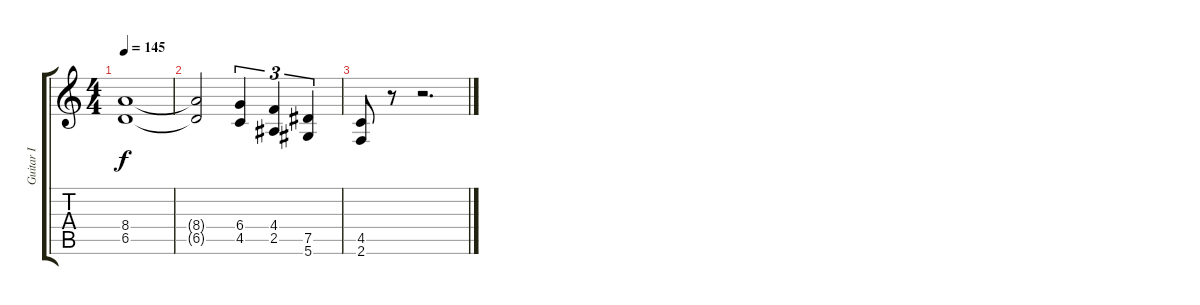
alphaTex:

\track ("Guitar I" "Guitar I") {instrument distortionguitar}
\staff {score tabs}
\tuning (Eb4 Bb3 Gb3 Db3 Ab2 Eb2) {hide}
\ts (4 4)
\tempo 145
\clef g2
\ks c
(8.4{t} 6.5{t}).1{dy f} |
(8.4{t} 6.5{t}).2 (6.4 4.5).4{tu (3 2)} (4.4 2.5).4{tu (3 2)} (7.5 5.6).4{tu (3 2)} |
(4.5 2.6).8 r.8 r.2{d}
